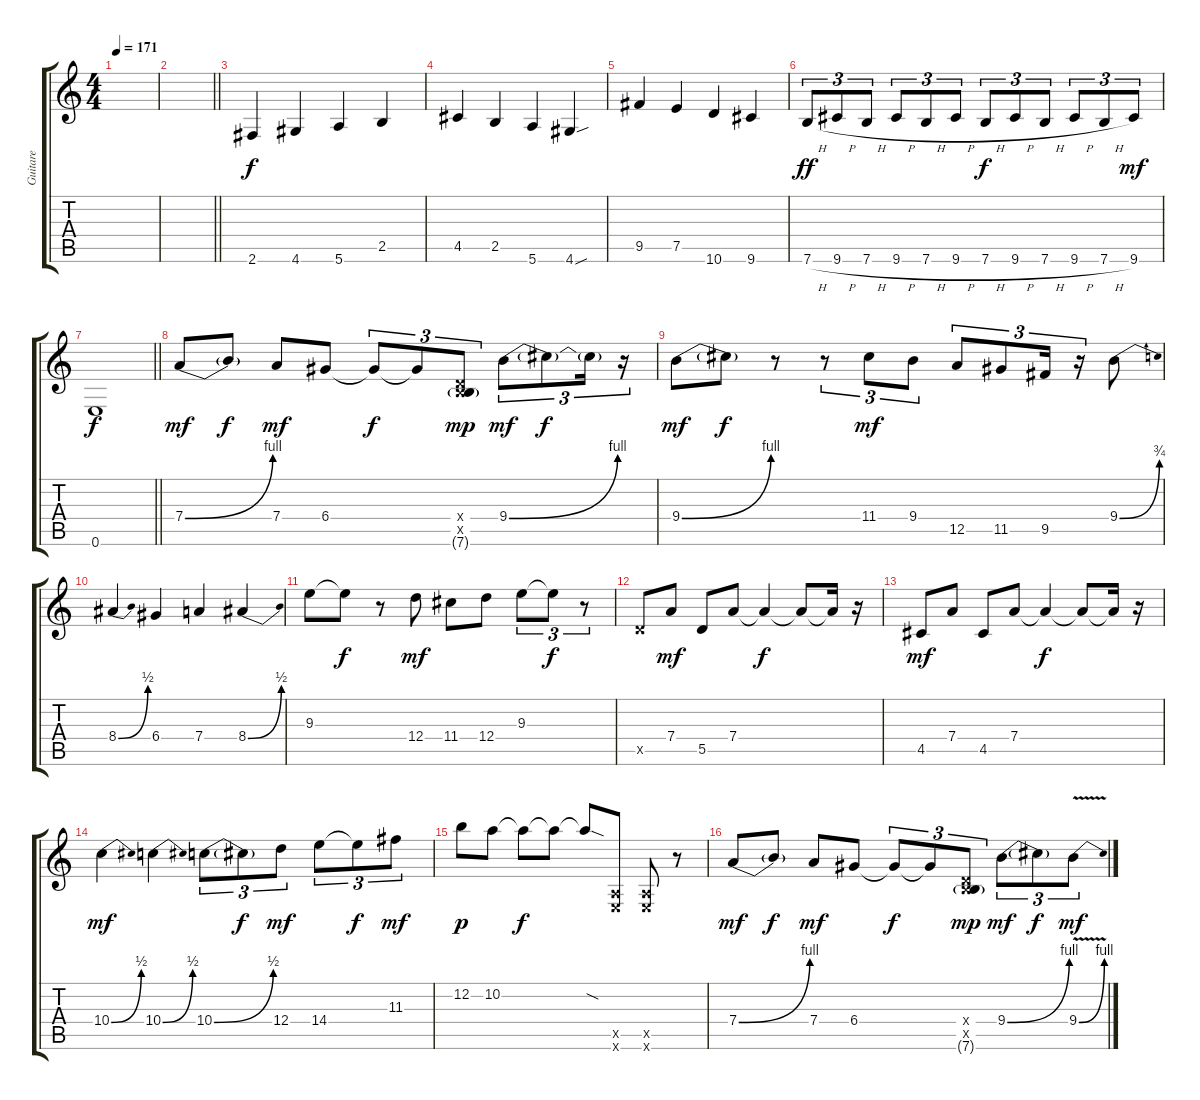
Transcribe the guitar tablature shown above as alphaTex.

\track ("Guitare" "Guitare") {instrument distortionguitar}
\staff {score tabs}
\tuning (E4 B3 G3 D3 A2 E2) {hide}
\ts (4 4)
\tempo 171
\clef g2
\ks c
|
\barLineRight lightlight
|
\section ("" "")
2.6.4{dy f} 4.6.4 5.6.4 2.5.4 |
4.5.4 2.5.4 5.6.4 4.6{sou}.4 |
9.5.4 7.5.4 10.6.4 9.6.4 |
7.6{h}.8{tu (3 2) dy ff} 9.6{h}.8{tu (3 2)} 7.6{h}.8{tu (3 2)} 9.6{h}.8{tu (3 2)} 7.6{h}.8{tu (3 2)} 9.6{h}.8{tu (3 2)} 7.6{h}.8{tu (3 2) dy f} 9.6{h}.8{tu (3 2)} 7.6{h}.8{tu (3 2)} 9.6{h}.8{tu (3 2)} 7.6{h}.8{tu (3 2)} 9.6.8{tu (3 2) dy mf} |
\barLineRight lightlight
0.6.1{dy f} |
\section ("" "")
7.4{be (bend 0 0 60 4)}.8{dy mf} 7.4{t}.8{dy f} 7.4.8{dy mf} 6.4.8 6.4{t}.8{tu (3 2) dy f} 6.4{t}.8{tu (3 2)} (0.4{x} 2.5{x} 7.6{g}).8{tu (3 2) dy mp} 9.4{be (bend 0 0 60 4)}.8{tu (3 2) dy mf} 9.4{t}.8{tu (3 2) dy f} 9.4{t}.16{tu (3 2)} r.16{tu (3 2)} |
9.4{be (bend 0 0 60 4)}.8{dy mf} 9.4{t}.8{dy f} r.8 r.8{tu (3 2)} 11.4.8{tu (3 2) dy mf} 9.4.8{tu (3 2)} 12.5.8{tu (3 2)} 11.5.8{tu (3 2)} 9.5.16{tu (3 2)} r.16{tu (3 2)} 9.4{be (bend 0 0 60 3)}.8 |
8.4{be (bend 0 0 60 2)}.4 6.4.4 7.4.4 8.4{be (bend 0 0 60 2)}.4 |
9.3.8 9.3{t}.8{dy f} r.8 12.4.8{dy mf} 11.4.8 12.4.8 9.3.8{tu (3 2)} 9.3{t}.8{tu (3 2) dy f} r.8{tu (3 2)} |
5.5{x}.8 7.4.8{dy mf} 5.5.8 7.4.8 7.4{t}.4{dy f} 7.4{t}.8 7.4{t}.16 r.16 |
4.5.8{dy mf} 7.4.8 4.5.8 7.4.8 7.4{t}.4{dy f} 7.4{t}.8 7.4{t}.16 r.16 |
10.4{be (bend 0 0 60 2)}.4{dy mf} 10.4{be (bend 0 0 60 2)}.4 10.4{be (bend 0 0 60 2)}.8{tu (3 2)} 10.4{t}.8{tu (3 2) dy f} 12.4.8{tu (3 2) dy mf} 14.4.8{tu (3 2)} 14.4{t}.8{tu (3 2) dy f} 11.3.8{tu (3 2) dy mf} |
12.2.8{dy p} 10.2.8 10.2{t}.8{dy f} 10.2{t}.8 10.2{sod t}.8 (0.5{x} 0.6{x}).8 (0.5{x} 0.6{x}).8 r.8 |
7.4{be (bend 0 0 60 4)}.8{dy mf} 7.4{t}.8{dy f} 7.4.8{dy mf} 6.4.8 6.4{t}.8{tu (3 2) dy f} 6.4{t}.8{tu (3 2)} (0.4{x} 2.5{x} 7.6{g}).8{tu (3 2) dy mp} 9.4{be (bend 0 0 60 4)}.8{tu (3 2) dy mf} 9.4{t}.8{tu (3 2) dy f} 9.4{be (bend 0 0 60 4) v}.8{tu (3 2) dy mf}
